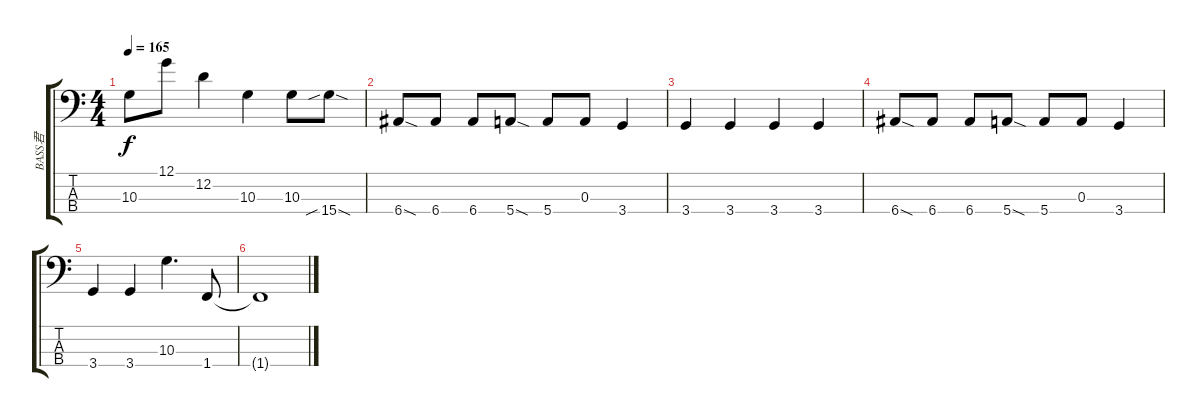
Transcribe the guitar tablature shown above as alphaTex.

\track ("BASS君" "BASS君") {instrument electricbassfinger}
\staff {score tabs}
\tuning (G2 D2 A1 E1) {hide}
\ts (4 4)
\tempo 165
\clef f4
\ks c
10.3.8{dy f} 12.1.8 12.2.4 10.3.4 10.3.8 15.4{sib sod}.8 |
6.4{sod}.8 6.4.8 6.4.8 5.4{sod}.8 5.4.8 0.3.8 3.4.4 |
3.4.4 3.4.4 3.4.4 3.4.4 |
6.4{sod}.8 6.4.8 6.4.8 5.4{sod}.8 5.4.8 0.3.8 3.4.4 |
3.4.4 3.4.4 10.3.4{d} 1.4.8 |
1.4{t}.1
